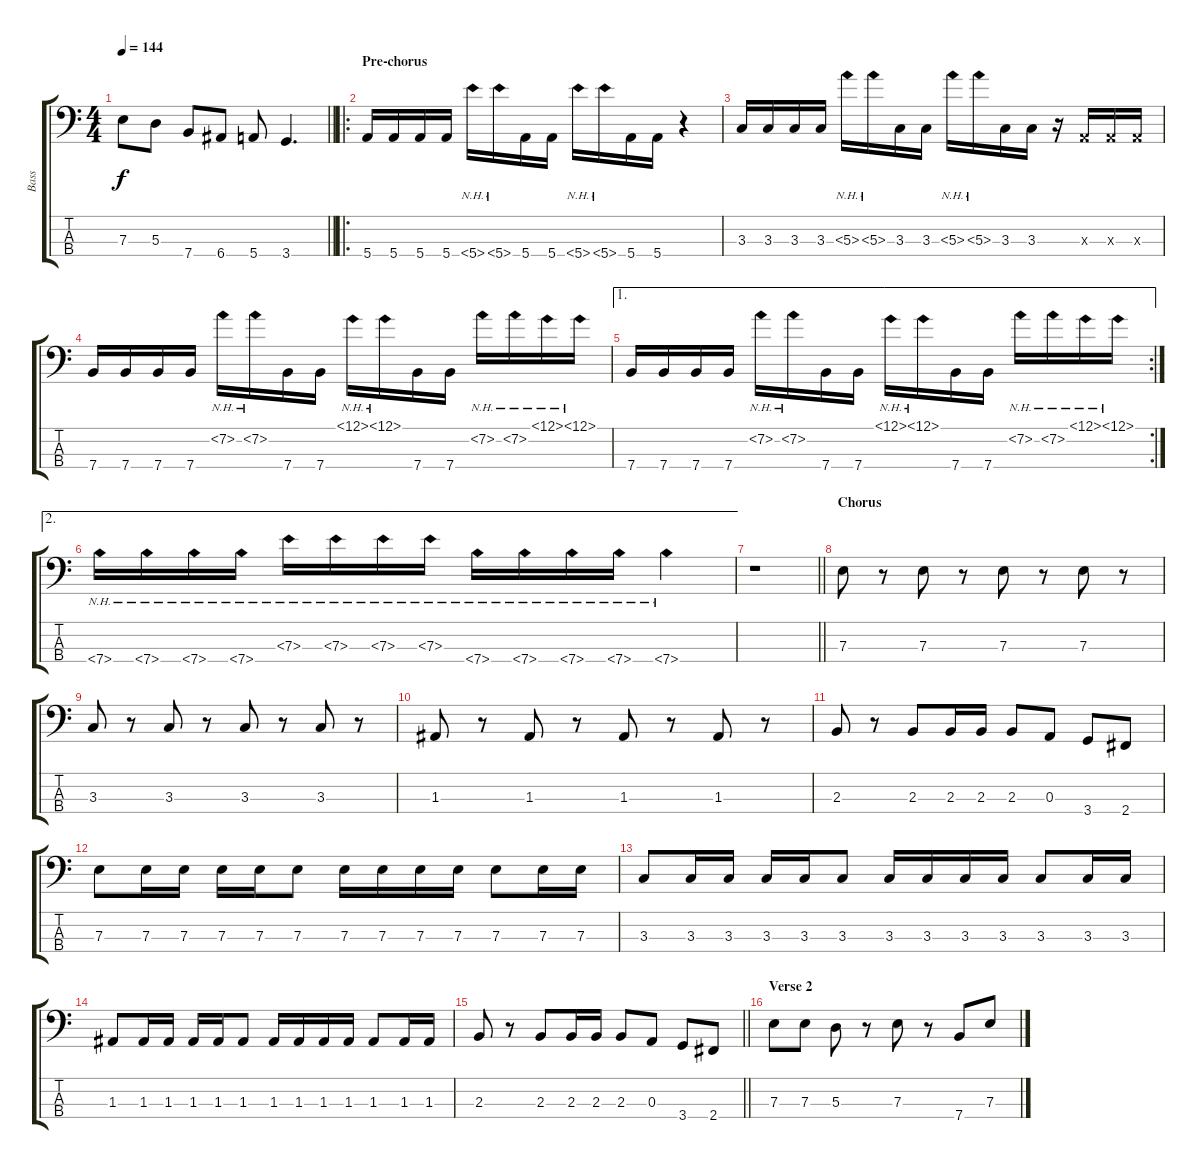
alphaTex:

\track ("Bass" "Bass") {instrument electricbassfinger}
\staff {score tabs}
\tuning (G2 D2 A1 E1) {hide}
\ts (4 4)
\tempo 144
\clef f4
\barLineRight lightlight
\ks c
7.3{t}.8{dy f} 5.3.8 7.4.8 6.4.8 5.4.8 3.4.4{d} |
\ro
\section ("" "Pre-chorus")
5.4.16 5.4.16 5.4.16 5.4.16 5.4{nh}.16 5.4{nh}.16 5.4.16 5.4.16 5.4{nh}.16 5.4{nh}.16 5.4.16 5.4.16 r.4 |
3.3.16 3.3.16 3.3.16 3.3.16 5.3{nh}.16 5.3{nh}.16 3.3.16 3.3.16 5.3{nh}.16 5.3{nh}.16 3.3.16 3.3.16 r.16 0.3{x}.16 0.3{x}.16 0.3{x}.16 |
7.4.16 7.4.16 7.4.16 7.4.16 7.2{nh}.16 7.2{nh}.16 7.4.16 7.4.16 12.1{nh}.16 12.1{nh}.16 7.4.16 7.4.16 7.2{nh}.16 7.2{nh}.16 12.1{nh}.16 12.1{nh}.16 |
\ae 1
\rc 2
7.4.16 7.4.16 7.4.16 7.4.16 7.2{nh}.16 7.2{nh}.16 7.4.16 7.4.16 12.1{nh}.16 12.1{nh}.16 7.4.16 7.4.16 7.2{nh}.16 7.2{nh}.16 12.1{nh}.16 12.1{nh}.16 |
\ae 2
7.4{nh}.16 7.4{nh}.16 7.4{nh}.16 7.4{nh}.16 7.3{nh}.16 7.3{nh}.16 7.3{nh}.16 7.3{nh}.16 7.4{nh}.16 7.4{nh}.16 7.4{nh}.16 7.4{nh}.16 7.4{nh}.4 |
\barLineRight lightlight
r.1 |
\section ("" "Chorus")
7.3.8 r.8 7.3.8 r.8 7.3.8 r.8 7.3.8 r.8 |
3.3.8 r.8 3.3.8 r.8 3.3.8 r.8 3.3.8 r.8 |
1.3.8 r.8 1.3.8 r.8 1.3.8 r.8 1.3.8 r.8 |
2.3.8 r.8 2.3.8 2.3.16 2.3.16 2.3.8 0.3.8 3.4.8 2.4.8 |
7.3.8 7.3.16 7.3.16 7.3.16 7.3.16 7.3.8 7.3.16 7.3.16 7.3.16 7.3.16 7.3.8 7.3.16 7.3.16 |
3.3.8 3.3.16 3.3.16 3.3.16 3.3.16 3.3.8 3.3.16 3.3.16 3.3.16 3.3.16 3.3.8 3.3.16 3.3.16 |
1.3.8 1.3.16 1.3.16 1.3.16 1.3.16 1.3.8 1.3.16 1.3.16 1.3.16 1.3.16 1.3.8 1.3.16 1.3.16 |
\barLineRight lightlight
2.3.8 r.8 2.3.8 2.3.16 2.3.16 2.3.8 0.3.8 3.4.8 2.4.8 |
\section ("" "Verse 2")
7.3.8 7.3.8 5.3.8 r.8 7.3.8 r.8 7.4.8 7.3.8
